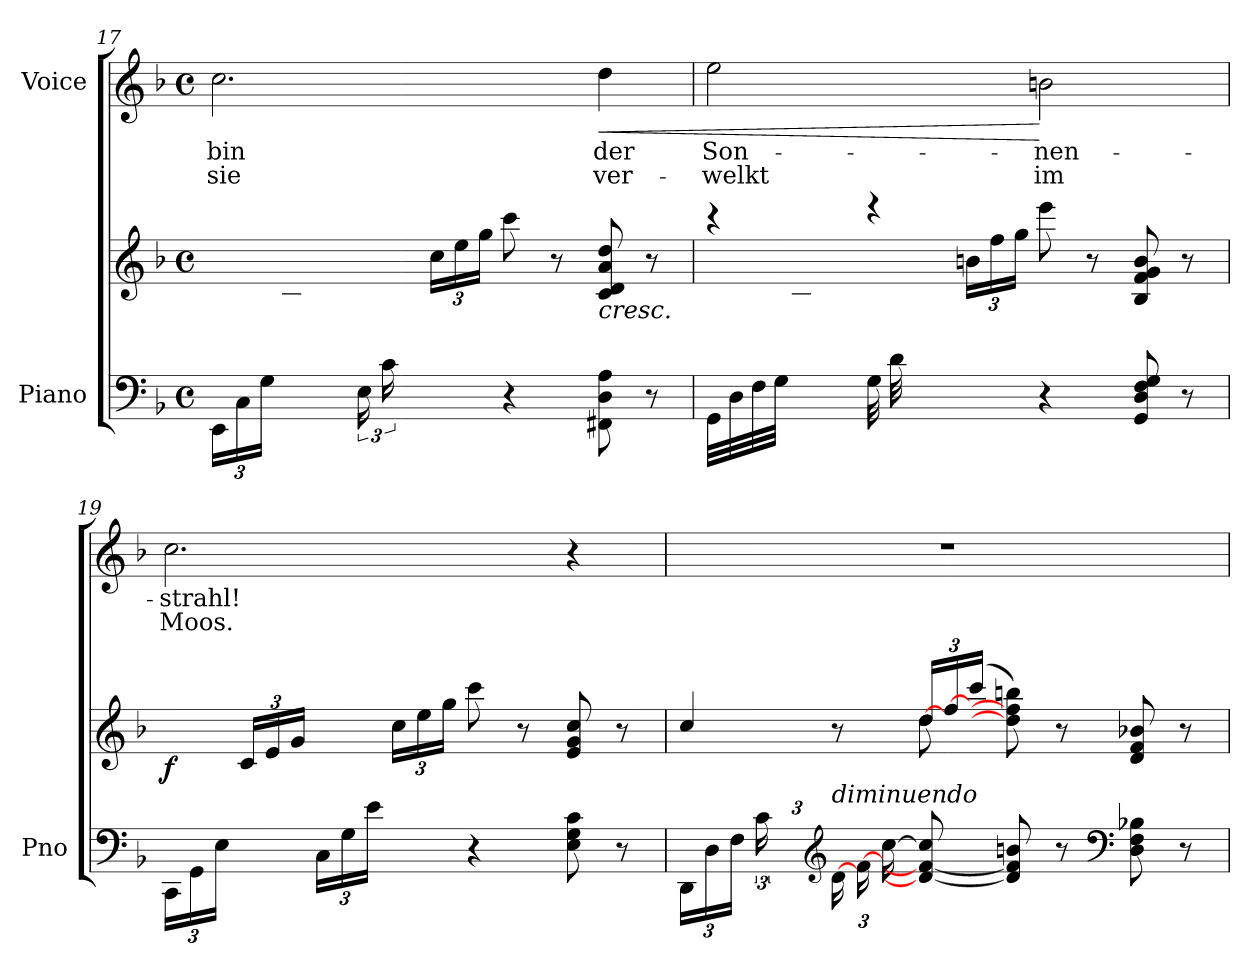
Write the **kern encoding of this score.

**kern	**kern	**dynam	**kern	**text	**text	**dynam
*part2	*part2	*part2	*part1	*part1	*part1	*part1
*staff3	*staff2	*staff2/3	*staff1	*staff1	*staff1	*staff1
*I"Piano	*	*	*I"Voice	*	*	*
*I'Pno	*	*	*	*	*	*
!!LO:LB:g=z
*clefF4	*clefG2	*	*clefG2	*	*	*
*k[b-]	*k[b-]	*	*k[b-]	*	*	*
*M4/4	*M4/4	*	*M4/4	*	*	*
*met(c)	*met(c)	*	*met(c)	*	*	*
=17	=17	=17	=17	=17	=17	=17
*	*^	*	*	*	*	*
!	!	!	!	!	!LO:LY:b	!LO:LY:b	!
(24EE\LL	2ryy	8ryy	.	2.cc\	bin	sie	.
24C\	.	.	.	.	.	.	.
24G\JJ	.	.	.	.	.	.	.
8ryy	.	24c\LL	.	.	.	.	.
.	.	24e\	.	.	.	.	.
.	.	24g\JJ	.	.	.	.	.
24E\LL	.	12ryy	.	.	.	.	.
24c\	.	.	.	.	.	.	.
6ryy	.	24g\JJ	.	.	.	.	.
.	.	24cc\LL	.	.	.	.	.
.	.	24ee\	.	.	.	.	.
.	.	24gg\JJ	.	.	.	.	.
4r	8ccc\	2ryy	.	.	.	.	.
.	8r	.	.	.	.	.	.
!	!LO:TX:b:i:t=cresc.	!	!	!	!	!	!
!	!	!	!	!	!LO:LY:b	!LO:LY:b	!LO:HP:b
8FF#X\ 8D\ 8A\	8c/ 8d/ 8a/ 8dd/	.	.	4dd\	der	ver-	<
8r	8r	.	.	.	.	.	.
=18	=18	=18	=18	=18	=18	=18	=18
!	!	!	!	!	!LO:LY:b	!LO:LY:b	!
32GG\LLL	4r	8ryy	.	2ee\	Son-	-welkt	.
32D\	.	.	.	.	.	.	.
32F\	.	.	.	.	.	.	.
32G\JJJ	.	.	.	.	.	.	.
*	*	*Xbrackettup	*	*	*	*	*
8ryy	.	24Bn\LL	.	.	.	.	.
.	.	24f\	.	.	.	.	.
.	.	24g\JJ)	.	.	.	.	.
(32G\LLL	4r	16ryy	.	.	.	.	.
32d\	.	.	.	.	.	.	.
8.ryy	.	32f\	.	.	.	.	.
.	.	32g\JJJ	.	.	.	.	.
*	*	*brackettup	*	*	*	*	*
.	.	24bn\LL	.	.	.	.	.
.	.	24ff\	.	.	.	.	.
.	.	24gg\JJ)	.	.	.	.	.
!	!	!	!	!	!LO:LY:b	!LO:LY:b	!
4r	8eee\	2ryy	.	2bn\	-nen-	im	[
.	8r	.	.	.	.	.	.
8GG/ 8D/ 8F/ 8G/	8B/ 8f/ 8g/ 8b/	.	.	.	.	.	.
8r	8r	.	.	.	.	.	.
!!LO:PB:g=z
=19	=19	=19	=19	=19	=19	=19	=19
!	!	!	!LO:DY:b	!	!LO:LY:b	!LO:LY:b	!
(24CC\LL	2ryy	8ryy	f	2.cc\	-strahl!	Moos.	.
24GG\	.	.	.	.	.	.	.
24E\JJ	.	.	.	.	.	.	.
8ryy	.	24c/LL	.	.	.	.	.
.	.	24e/	.	.	.	.	.
.	.	24g/JJ)	.	.	.	.	.
(24C\LL	.	8ryy	.	.	.	.	.
24G\	.	.	.	.	.	.	.
24e\JJ	.	.	.	.	.	.	.
8ryy	.	24cc\LL	.	.	.	.	.
.	.	24ee\	.	.	.	.	.
.	.	24gg\JJ)	.	.	.	.	.
4r	8ccc\	2ryy	.	.	.	.	.
.	8r	.	.	.	.	.	.
8E\ 8G\ 8c\	8e/ 8g/ 8cc/	.	.	4r	.	.	.
8r	8r	.	.	.	.	.	.
!!LO:LB:g=z
=20	=20	=20	=20	=20	=20	=20	=20
*	*	*^	*	*	*	*	*
(24DD\LL	4cc/	4ryy	6ryy	.	1r	.	.	.
24D\	.	.	.	.	.	.	.	.
24F\JJ	.	.	.	.	.	.	.	.
24c\LL	.	.	.	.	.	.	.	.
12ryy	.	.	24d\	.	.	.	.	.
.	.	.	24f\JJ)	.	.	.	.	.
*clefG2	*	*	*	*	*	*	*	*
!LO:TX:a:i:t=diminuendo	!	!	!	!	!	!	!	!
[24d\LL	8r	8ryy	2.ryy	.	.	.	.	.
[24f\	.	.	.	.	.	.	.	.
[24cc\JJ	.	.	.	.	.	.	.	.
8d/_ 8f/_ 8cc/]	[24dd/LL	8dd\	.	.	.	.	.	.
.	[24ff/	.	.	.	.	.	.	.
.	(24ccc/JJ	.	.	.	.	.	.	.
8d/] 8f/] 8bn/	8dd\] 8ff\] 8bbn\)	2ryy	.	.	.	.	.	.
8r	8r	.	.	.	.	.	.	.
*clefF4	*	*	*	*	*	*	*	*
8D\ 8F\ 8B-X\	8d/ 8f/ 8b-X/	.	.	.	.	.	.	.
8r	8r	.	.	.	.	.	.	.
*	*v	*v	*v	*	*	*	*	*
=	=	=	=	=	=	=
*-	*-	*-	*-	*-	*-	*-
